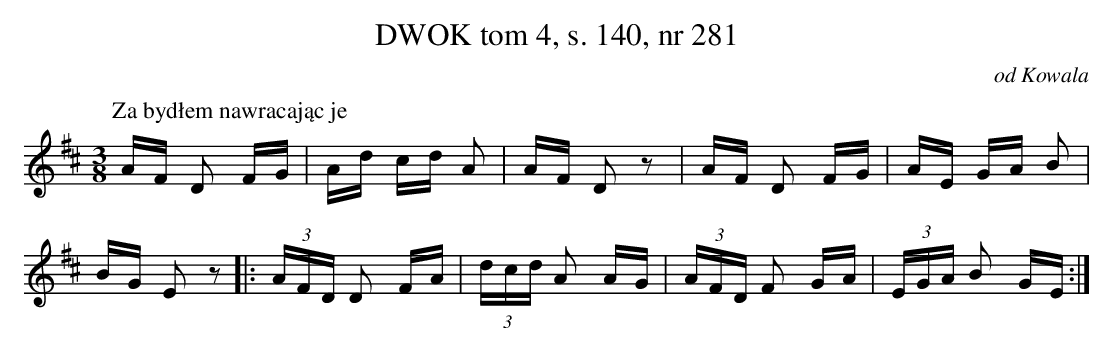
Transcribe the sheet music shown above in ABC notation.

X:1
T:DWOK tom 4, s. 140, nr 281
O:od Kowala
L:1/16
M:3/8
K:D
P:Za bydłem nawracając je
AF D2 FG|Ad cd A2|AF D2 z2|AF D2 FG|AE GA B2|
BG E2 z2|: (3AFD D2 FA| (3dcd A2 AG| (3AFD F2 GA| (3EGA B2 GE:|
